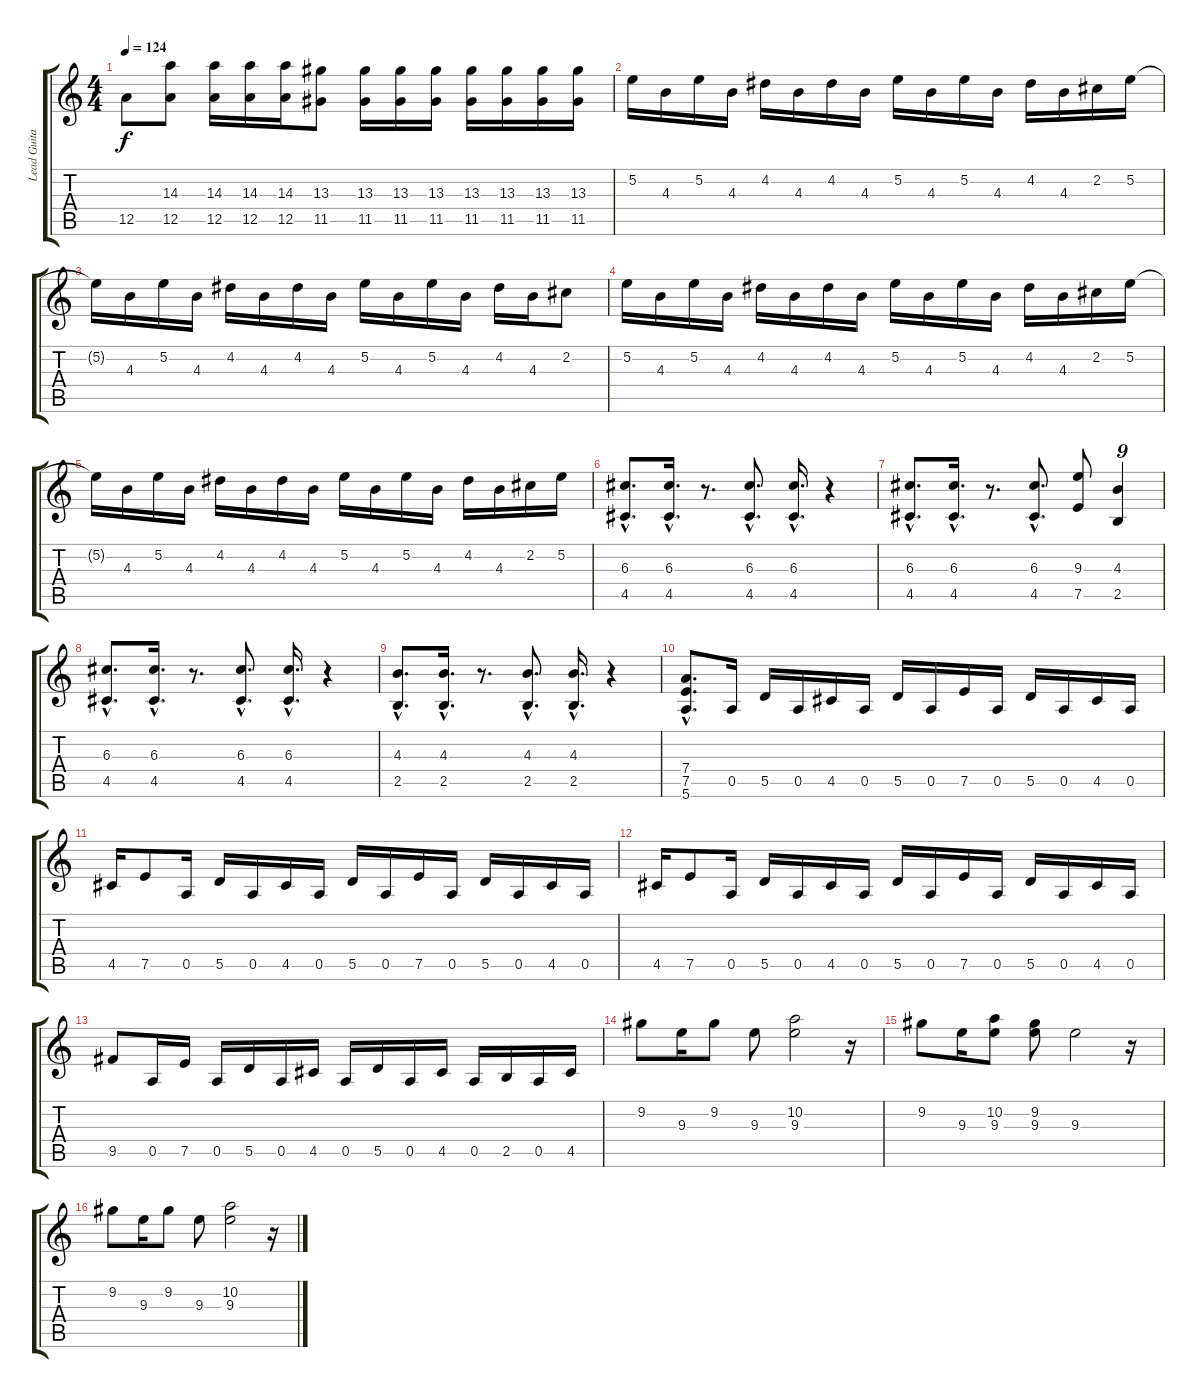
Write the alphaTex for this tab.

\track ("Lead Guitar" "Lead Guita") {instrument overdrivenguitar}
\staff {score tabs}
\tuning (E4 B3 G3 D3 A2 E2) {hide}
\ts (4 4)
\tempo 124
\clef g2
\ks c
12.5{t}.8{dy f} (14.3 12.5).8 (14.3 12.5).16 (14.3 12.5).16 (14.3 12.5).16 (13.3 11.5).8 (13.3 11.5).16 (13.3 11.5).16 (13.3 11.5).16 (13.3 11.5).16 (13.3 11.5).16 (13.3 11.5).16 (13.3 11.5).16 |
5.2.16 4.3.16 5.2.16 4.3.16 4.2.16 4.3.16 4.2.16 4.3.16 5.2.16 4.3.16 5.2.16 4.3.16 4.2.16 4.3.16 2.2.16 5.2.16 |
5.2{t}.16 4.3.16 5.2.16 4.3.16 4.2.16 4.3.16 4.2.16 4.3.16 5.2.16 4.3.16 5.2.16 4.3.16 4.2.16 4.3.16 2.2.8 |
5.2.16 4.3.16 5.2.16 4.3.16 4.2.16 4.3.16 4.2.16 4.3.16 5.2.16 4.3.16 5.2.16 4.3.16 4.2.16 4.3.16 2.2.16 5.2.16 |
5.2{t}.16 4.3.16 5.2.16 4.3.16 4.2.16 4.3.16 4.2.16 4.3.16 5.2.16 4.3.16 5.2.16 4.3.16 4.2.16 4.3.16 2.2.16 5.2.16 |
(6.3{hac} 4.5{hac}).8{d} (6.3{hac} 4.5{hac}).16{d} r.8{d} (6.3{hac} 4.5{hac}).8{d} (6.3{hac} 4.5{hac}).16{d} r.4 |
(6.3{hac} 4.5{hac}).8{d} (6.3{hac} 4.5{hac}).16{d} r.8{d} (6.3{hac} 4.5{hac}).8{d} (9.3 7.5).8 (4.3 2.5).4{tu (9 8)} |
(6.3{hac} 4.5{hac}).8{d} (6.3{hac} 4.5{hac}).16{d} r.8{d} (6.3{hac} 4.5{hac}).8{d} (6.3{hac} 4.5{hac}).16{d} r.4 |
(4.3{hac} 2.5{hac}).8{d} (4.3{hac} 2.5{hac}).16{d} r.8{d} (4.3{hac} 2.5{hac}).8{d} (4.3{hac} 2.5{hac}).16{d} r.4 |
(7.4{hac} 7.5{hac} 5.6{hac}).8{d} 0.5.16 5.5.16 0.5.16 4.5.16 0.5.16 5.5.16 0.5.16 7.5.16 0.5.16 5.5.16 0.5.16 4.5.16 0.5.16 |
4.5.16 7.5.8 0.5.16 5.5.16 0.5.16 4.5.16 0.5.16 5.5.16 0.5.16 7.5.16 0.5.16 5.5.16 0.5.16 4.5.16 0.5.16 |
4.5.16 7.5.8 0.5.16 5.5.16 0.5.16 4.5.16 0.5.16 5.5.16 0.5.16 7.5.16 0.5.16 5.5.16 0.5.16 4.5.16 0.5.16 |
9.5.8 0.5.16 7.5.16 0.5.16 5.5.16 0.5.16 4.5.16 0.5.16 5.5.16 0.5.16 4.5.16 0.5.16 2.5.16 0.5.16 4.5.16 |
9.2.8 9.3.16 9.2.8 9.3.8 (10.2 9.3).2 r.16 |
9.2.8 9.3.16 (10.2 9.3).8 (9.2 9.3).8 9.3.2 r.16 |
9.2.8 9.3.16 9.2.8 9.3.8 (10.2 9.3).2 r.16
